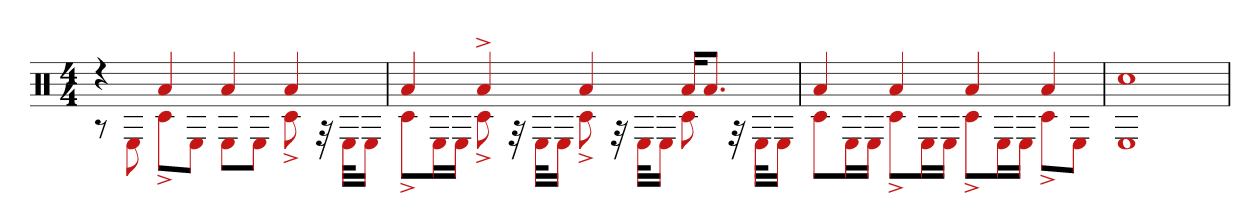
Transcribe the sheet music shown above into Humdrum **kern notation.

**kern
*part1
*staff1
*clefX
*k[]
*M4/4
=1
*^
4r	8r
.	8E
4a	8c#^L
.	8EJ
4a	8EL
.	8EJ
4a	8c#^
.	32r
.	32EKLL
.	16EJJ
=2	=2
4a	8c#^L
.	16EL
.	16EJJ
4a^	8c#^
.	32r
.	32EKLL
.	16EJJ
4a	8c#^
.	32r
.	32EKLL
.	16EJJ
16aKL	8c#
8.aJ	.
.	32r
.	32EKLL
.	16EJJ
=3	=3
4a	8c#L
.	16EL
.	16EJJ
4a	8c#^L
.	16EL
.	16EJJ
4a	8c#^L
.	16EL
.	16EJJ
4a	8c#^L
.	8EJ
=4	=4
1cc#	1E
*v	*v
=
*-
